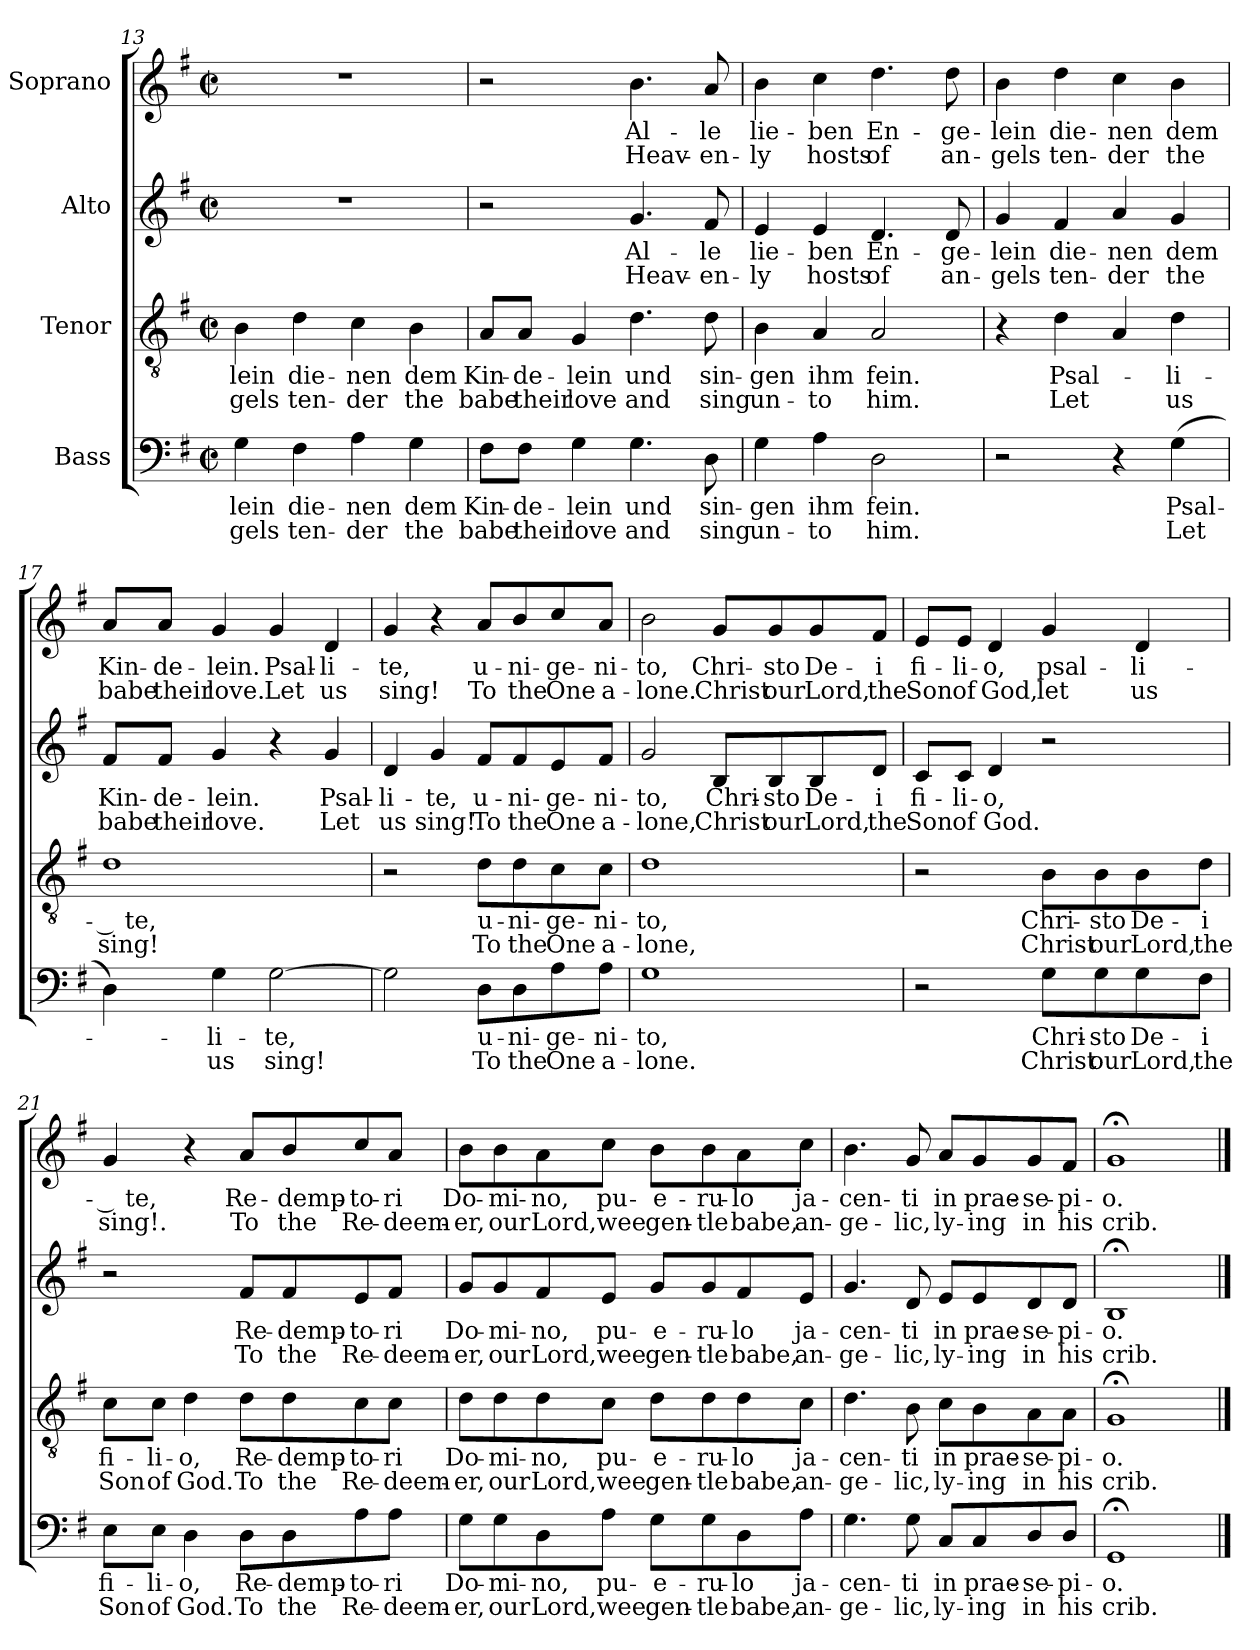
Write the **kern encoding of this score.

**kern	**text	**text	**kern	**text	**text	**kern	**text	**text	**kern	**text	**text
*part4	*part4	*part4	*part3	*part3	*part3	*part2	*part2	*part2	*part1	*part1	*part1
*staff4	*staff4	*staff4	*staff3	*staff3	*staff3	*staff2	*staff2	*staff2	*staff1	*staff1	*staff1
*I"Bass	*	*	*I"Tenor	*	*	*I"Alto	*	*	*I"Soprano	*	*
*clefF4	*	*	*clefGv2	*	*	*clefG2	*	*	*clefG2	*	*
*k[f#]	*	*	*k[f#]	*	*	*k[f#]	*	*	*k[f#]	*	*
*G:	*	*	*G:	*	*	*G:	*	*	*G:	*	*
*M2/2	*	*	*M2/2	*	*	*M2/2	*	*	*M2/2	*	*
*met(c|)	*	*	*met(c|)	*	*	*met(c|)	*	*	*met(c|)	*	*
=13	=13	=13	=13	=13	=13	=13	=13	=13	=13	=13	=13
!	!LO:LY:b	!LO:LY:b	!	!LO:LY:b	!LO:LY:b	!	!	!	!	!	!
4G\	-lein	-gels	4B\	-lein	-gels	1r	.	.	1r	.	.
!	!LO:LY:b	!LO:LY:b	!	!LO:LY:b	!LO:LY:b	!	!	!	!	!	!
4F#\	die-	ten-	4d\	die-	ten-	.	.	.	.	.	.
!	!LO:LY:b	!LO:LY:b	!	!LO:LY:b	!LO:LY:b	!	!	!	!	!	!
4A\	-nen	-der	4c\	-nen	-der	.	.	.	.	.	.
!	!LO:LY:b	!LO:LY:b	!	!LO:LY:b	!LO:LY:b	!	!	!	!	!	!
4G\	dem	the	4B\	dem	the	.	.	.	.	.	.
=14	=14	=14	=14	=14	=14	=14	=14	=14	=14	=14	=14
!	!LO:LY:b	!LO:LY:b	!	!LO:LY:b	!LO:LY:b	!	!	!	!	!	!
8F#\L	Kin-	babe	8A/L	Kin-	babe	2r	.	.	2r	.	.
!	!LO:LY:b	!LO:LY:b	!	!LO:LY:b	!LO:LY:b	!	!	!	!	!	!
8F#\J	-de-	their	8A/J	-de-	their	.	.	.	.	.	.
!	!LO:LY:b	!LO:LY:b	!	!LO:LY:b	!LO:LY:b	!	!	!	!	!	!
4G\	-lein	love	4G/	-lein	love	.	.	.	.	.	.
!	!LO:LY:b	!LO:LY:b	!	!LO:LY:b	!LO:LY:b	!	!LO:LY:b	!LO:LY:b	!	!LO:LY:b	!LO:LY:b
4.G\	und	and	4.d\	und	and	4.g/	Al-	Heav-	4.b\	Al-	Heav-
!	!LO:LY:b	!LO:LY:b	!	!LO:LY:b	!LO:LY:b	!	!LO:LY:b	!LO:LY:b	!	!LO:LY:b	!LO:LY:b
8D\	sin-	sing	8d\	sin-	sing	8f#/	-le	-en-	8a/	-le	-en-
=15	=15	=15	=15	=15	=15	=15	=15	=15	=15	=15	=15
!	!LO:LY:b	!LO:LY:b	!	!LO:LY:b	!LO:LY:b	!	!LO:LY:b	!LO:LY:b	!	!LO:LY:b	!LO:LY:b
4G\	-gen	un-	4B\	-gen	un-	4e/	lie-	-ly	4b\	lie-	-ly
!	!LO:LY:b	!LO:LY:b	!	!LO:LY:b	!LO:LY:b	!	!LO:LY:b	!LO:LY:b	!	!LO:LY:b	!LO:LY:b
4A\	ihm	-to	4A/	ihm	-to	4e/	-ben	hosts	4cc\	-ben	hosts
!	!LO:LY:b	!LO:LY:b	!	!LO:LY:b	!LO:LY:b	!	!LO:LY:b	!LO:LY:b	!	!LO:LY:b	!LO:LY:b
2D\	fein.	him.	2A/	fein.	him.	4.d/	En-	of	4.dd\	En-	of
!	!	!	!	!	!	!	!LO:LY:b	!LO:LY:b	!	!LO:LY:b	!LO:LY:b
.	.	.	.	.	.	8d/	-ge-	an-	8dd\	-ge-	an-
!!LO:LB:g=z
=16	=16	=16	=16	=16	=16	=16	=16	=16	=16	=16	=16
!	!	!	!	!	!	!	!LO:LY:b	!LO:LY:b	!	!LO:LY:b	!LO:LY:b
2r	.	.	4r	.	.	4g/	-lein	-gels	4b\	-lein	-gels
!	!	!	!	!LO:LY:b	!LO:LY:b	!	!LO:LY:b	!LO:LY:b	!	!LO:LY:b	!LO:LY:b
.	.	.	4d\	Psal-	Let	4f#/	die-	ten-	4dd\	die-	ten-
!	!	!	!	!	!	!	!LO:LY:b	!LO:LY:b	!	!LO:LY:b	!LO:LY:b
4r	.	.	4A/	.	.	4a/	-nen	-der	4cc\	-nen	-der
!	!LO:LY:b	!LO:LY:b	!	!LO:LY:b	!LO:LY:b	!	!LO:LY:b	!LO:LY:b	!	!LO:LY:b	!LO:LY:b
(>4G\	Psal-	Let	4d\	-li-	us	4g/	dem	the	4b\	dem	the
!!LO:PB:g=z
=17	=17	=17	=17	=17	=17	=17	=17	=17	=17	=17	=17
!	!LO:LY:b	!	!	!LO:LY:b	!LO:LY:b	!	!LO:LY:b	!LO:LY:b	!	!LO:LY:b	!LO:LY:b
4D\)	-­-	.	1d	­ te,	sing!	8f#/L	Kin-	babe	8a/L	Kin-	babe
!	!	!	!	!	!	!	!LO:LY:b	!LO:LY:b	!	!LO:LY:b	!LO:LY:b
.	.	.	.	.	.	8f#/J	-de-	their	8a/J	-de-	their
!	!LO:LY:b	!LO:LY:b	!	!	!	!	!LO:LY:b	!LO:LY:b	!	!LO:LY:b	!LO:LY:b
4G\	-li-	us	.	.	.	4g/	-lein.	love.	4g/	-lein.	love.
!	!LO:LY:b	!LO:LY:b	!	!	!	!	!	!	!	!LO:LY:b	!LO:LY:b
[2G\	-te,	sing!	.	.	.	4r	.	.	4g/	Psal-	Let
!	!	!	!	!	!	!	!LO:LY:b	!LO:LY:b	!	!LO:LY:b	!LO:LY:b
.	.	.	.	.	.	4g/	Psal-	Let	4d/	-li-	us
=18	=18	=18	=18	=18	=18	=18	=18	=18	=18	=18	=18
!	!	!	!	!	!	!	!LO:LY:b	!LO:LY:b	!	!LO:LY:b	!LO:LY:b
2G\]	.	.	2r	.	.	4d/	-li-	us	4g/	-te,	sing!
!	!	!	!	!	!	!	!LO:LY:b	!LO:LY:b	!	!	!
.	.	.	.	.	.	4g/	-te,	sing!	4r	.	.
!	!LO:LY:b	!LO:LY:b	!	!LO:LY:b	!LO:LY:b	!	!LO:LY:b	!LO:LY:b	!	!LO:LY:b	!LO:LY:b
8D\L	u-	To	8d\L	u-	To	8f#/L	u-	To	8a/L	u-	To
!	!LO:LY:b	!LO:LY:b	!	!LO:LY:b	!LO:LY:b	!	!LO:LY:b	!LO:LY:b	!	!LO:LY:b	!LO:LY:b
8D\	-ni-	the	8d\	-ni-	the	8f#/	-ni-	the	8b/	-ni-	the
!	!LO:LY:b	!LO:LY:b	!	!LO:LY:b	!LO:LY:b	!	!LO:LY:b	!LO:LY:b	!	!LO:LY:b	!LO:LY:b
8A\	-ge-	One	8c\	-ge-	One	8e/	-ge-	One	8cc/	-ge-	One
!	!LO:LY:b	!LO:LY:b	!	!LO:LY:b	!LO:LY:b	!	!LO:LY:b	!LO:LY:b	!	!LO:LY:b	!LO:LY:b
8A\J	-ni-	a-	8c\J	-ni-	a-	8f#/J	-ni-	a-	8a/J	-ni-	a-
=19	=19	=19	=19	=19	=19	=19	=19	=19	=19	=19	=19
!	!LO:LY:b	!LO:LY:b	!	!LO:LY:b	!LO:LY:b	!	!LO:LY:b	!LO:LY:b	!	!LO:LY:b	!LO:LY:b
1G	-to,	-lone.	1d	-to,	-lone,	2g/	-to,	-lone,	2b\	-to,	-lone.
!	!	!	!	!	!	!	!LO:LY:b	!LO:LY:b	!	!LO:LY:b	!LO:LY:b
.	.	.	.	.	.	8B/L	Chri-	Christ	8g/L	Chri-	Christ
!	!	!	!	!	!	!	!LO:LY:b	!LO:LY:b	!	!LO:LY:b	!LO:LY:b
.	.	.	.	.	.	8B/	-sto	our	8g/	-sto	our
!	!	!	!	!	!	!	!LO:LY:b	!LO:LY:b	!	!LO:LY:b	!LO:LY:b
.	.	.	.	.	.	8B/	De-	Lord,	8g/	De-	Lord,
!	!	!	!	!	!	!	!LO:LY:b	!LO:LY:b	!	!LO:LY:b	!LO:LY:b
.	.	.	.	.	.	8d/J	-i	the	8f#/J	-i	the
!!LO:LB:g=z
=20	=20	=20	=20	=20	=20	=20	=20	=20	=20	=20	=20
!	!	!	!	!	!	!	!LO:LY:b	!LO:LY:b	!	!LO:LY:b	!LO:LY:b
2r	.	.	2r	.	.	8c/L	fi-	Son	8e/L	fi-	Son
!	!	!	!	!	!	!	!LO:LY:b	!LO:LY:b	!	!LO:LY:b	!LO:LY:b
.	.	.	.	.	.	8c/J	-li-	of	8e/J	-li-	of
!	!	!	!	!	!	!	!LO:LY:b	!LO:LY:b	!	!LO:LY:b	!LO:LY:b
.	.	.	.	.	.	4d/	-o,	God.	4d/	-o,	God,
!	!LO:LY:b	!LO:LY:b	!	!LO:LY:b	!LO:LY:b	!	!	!	!	!LO:LY:b	!LO:LY:b
8G\L	Chri-	Christ	8B\L	Chri-	Christ	2r	.	.	4g/	psal-	let
!	!LO:LY:b	!LO:LY:b	!	!LO:LY:b	!LO:LY:b	!	!	!	!	!	!
8G\	-sto	our	8B\	-sto	our	.	.	.	.	.	.
!	!LO:LY:b	!LO:LY:b	!	!LO:LY:b	!LO:LY:b	!	!	!	!	!LO:LY:b	!LO:LY:b
8G\	De-	Lord,	8B\	De-	Lord,	.	.	.	4d/	-li-	us
!	!LO:LY:b	!LO:LY:b	!	!LO:LY:b	!LO:LY:b	!	!	!	!	!	!
8F#\J	-i	the	8d\J	-i	the	.	.	.	.	.	.
!!LO:LB:g=z
=21	=21	=21	=21	=21	=21	=21	=21	=21	=21	=21	=21
!	!LO:LY:b	!LO:LY:b	!	!LO:LY:b	!LO:LY:b	!	!	!	!	!LO:LY:b	!LO:LY:b
8E\L	fi-	Son	8c\L	fi-	Son	2r	.	.	4g/	­ te,	sing!.
!	!LO:LY:b	!LO:LY:b	!	!LO:LY:b	!LO:LY:b	!	!	!	!	!	!
8E\J	-li-	of	8c\J	-li-	of	.	.	.	.	.	.
!	!LO:LY:b	!LO:LY:b	!	!LO:LY:b	!LO:LY:b	!	!	!	!	!	!
4D\	-o,	God.	4d\	-o,	God.	.	.	.	4r	.	.
!	!LO:LY:b	!LO:LY:b	!	!LO:LY:b	!LO:LY:b	!	!LO:LY:b	!LO:LY:b	!	!LO:LY:b	!LO:LY:b
8D\L	Re-	To	8d\L	Re-	To	8f#/L	Re-	To	8a/L	Re-	To
!	!LO:LY:b	!LO:LY:b	!	!LO:LY:b	!LO:LY:b	!	!LO:LY:b	!LO:LY:b	!	!LO:LY:b	!LO:LY:b
8D\	-demp-	the	8d\	-demp-	the	8f#/	-demp-	the	8b/	-demp-	the
!	!LO:LY:b	!LO:LY:b	!	!LO:LY:b	!LO:LY:b	!	!LO:LY:b	!LO:LY:b	!	!LO:LY:b	!LO:LY:b
8A\	-to-	Re-	8c\	-to-	Re-	8e/	-to-	Re-	8cc/	-to-	Re-
!	!LO:LY:b	!LO:LY:b	!	!LO:LY:b	!LO:LY:b	!	!LO:LY:b	!LO:LY:b	!	!LO:LY:b	!LO:LY:b
8A\J	-ri	-deem-	8c\J	-ri	-deem-	8f#/J	-ri	-deem-	8a/J	-ri	-deem-
=22	=22	=22	=22	=22	=22	=22	=22	=22	=22	=22	=22
!	!LO:LY:b	!LO:LY:b	!	!LO:LY:b	!LO:LY:b	!	!LO:LY:b	!LO:LY:b	!	!LO:LY:b	!LO:LY:b
8G\L	Do-	-er,	8d\L	Do-	-er,	8g/L	Do-	-er,	8b\L	Do-	-er,
!	!LO:LY:b	!LO:LY:b	!	!LO:LY:b	!LO:LY:b	!	!LO:LY:b	!LO:LY:b	!	!LO:LY:b	!LO:LY:b
8G\	-mi-	our	8d\	-mi-	our	8g/	-mi-	our	8b\	-mi-	our
!	!LO:LY:b	!LO:LY:b	!	!LO:LY:b	!LO:LY:b	!	!LO:LY:b	!LO:LY:b	!	!LO:LY:b	!LO:LY:b
8D\	-no,	Lord,	8d\	-no,	Lord,	8f#/	-no,	Lord,	8a\	-no,	Lord,
!	!LO:LY:b	!LO:LY:b	!	!LO:LY:b	!LO:LY:b	!	!LO:LY:b	!LO:LY:b	!	!LO:LY:b	!LO:LY:b
8A\J	pu-	wee	8c\J	pu-	wee	8e/J	pu-	wee	8cc\J	pu-	wee
!	!LO:LY:b	!LO:LY:b	!	!LO:LY:b	!LO:LY:b	!	!LO:LY:b	!LO:LY:b	!	!LO:LY:b	!LO:LY:b
8G\L	-e-	gen-	8d\L	-e-	gen-	8g/L	-e-	gen-	8b\L	-e-	gen-
!	!LO:LY:b	!LO:LY:b	!	!LO:LY:b	!LO:LY:b	!	!LO:LY:b	!LO:LY:b	!	!LO:LY:b	!LO:LY:b
8G\	-ru-	-tle	8d\	-ru-	-tle	8g/	-ru-	-tle	8b\	-ru-	-tle
!	!LO:LY:b	!LO:LY:b	!	!LO:LY:b	!LO:LY:b	!	!LO:LY:b	!LO:LY:b	!	!LO:LY:b	!LO:LY:b
8D\	-lo	babe,	8d\	-lo	babe,	8f#/	-lo	babe,	8a\	-lo	babe,
!	!LO:LY:b	!LO:LY:b	!	!LO:LY:b	!LO:LY:b	!	!LO:LY:b	!LO:LY:b	!	!LO:LY:b	!LO:LY:b
8A\J	ja-	an-	8c\J	ja-	an-	8e/J	ja-	an-	8cc\J	ja-	an-
=23	=23	=23	=23	=23	=23	=23	=23	=23	=23	=23	=23
!	!LO:LY:b	!LO:LY:b	!	!LO:LY:b	!LO:LY:b	!	!LO:LY:b	!LO:LY:b	!	!LO:LY:b	!LO:LY:b
4.G\	-cen-	-ge-	4.d\	-cen-	-ge-	4.g/	-cen-	-ge-	4.b\	-cen-	-ge-
!	!LO:LY:b	!LO:LY:b	!	!LO:LY:b	!LO:LY:b	!	!LO:LY:b	!LO:LY:b	!	!LO:LY:b	!LO:LY:b
8G\	-ti	-lic,	8B\	-ti	-lic,	8d/	-ti	-lic,	8g/	-ti	-lic,
!	!LO:LY:b	!LO:LY:b	!	!LO:LY:b	!LO:LY:b	!	!LO:LY:b	!LO:LY:b	!	!LO:LY:b	!LO:LY:b
8C/L	in	ly-	8c\L	in	ly-	8e/L	in	ly-	8a/L	in	ly-
!	!LO:LY:b	!LO:LY:b	!	!LO:LY:b	!LO:LY:b	!	!LO:LY:b	!LO:LY:b	!	!LO:LY:b	!LO:LY:b
8C/	prae-	-ing	8B\	prae-	-ing	8e/	prae-	-ing	8g/	prae-	-ing
!	!LO:LY:b	!LO:LY:b	!	!LO:LY:b	!LO:LY:b	!	!LO:LY:b	!LO:LY:b	!	!LO:LY:b	!LO:LY:b
8D/	-se-	in	8A\	-se-	in	8d/	-se-	in	8g/	-se-	in
!	!LO:LY:b	!LO:LY:b	!	!LO:LY:b	!LO:LY:b	!	!LO:LY:b	!LO:LY:b	!	!LO:LY:b	!LO:LY:b
8D/J	-pi-	his	8A\J	-pi-	his	8d/J	-pi-	his	8f#/J	-pi-	his
=24	=24	=24	=24	=24	=24	=24	=24	=24	=24	=24	=24
!	!LO:LY:b	!LO:LY:b	!	!LO:LY:b	!LO:LY:b	!	!LO:LY:b	!LO:LY:b	!	!LO:LY:b	!LO:LY:b
1GG;<	-o.	crib.	1G;<	-o.	crib.	1B;<	-o.	crib.	1g;<	-o.	crib.
==	==	==	==	==	==	==	==	==	==	==	==
*-	*-	*-	*-	*-	*-	*-	*-	*-	*-	*-	*-
